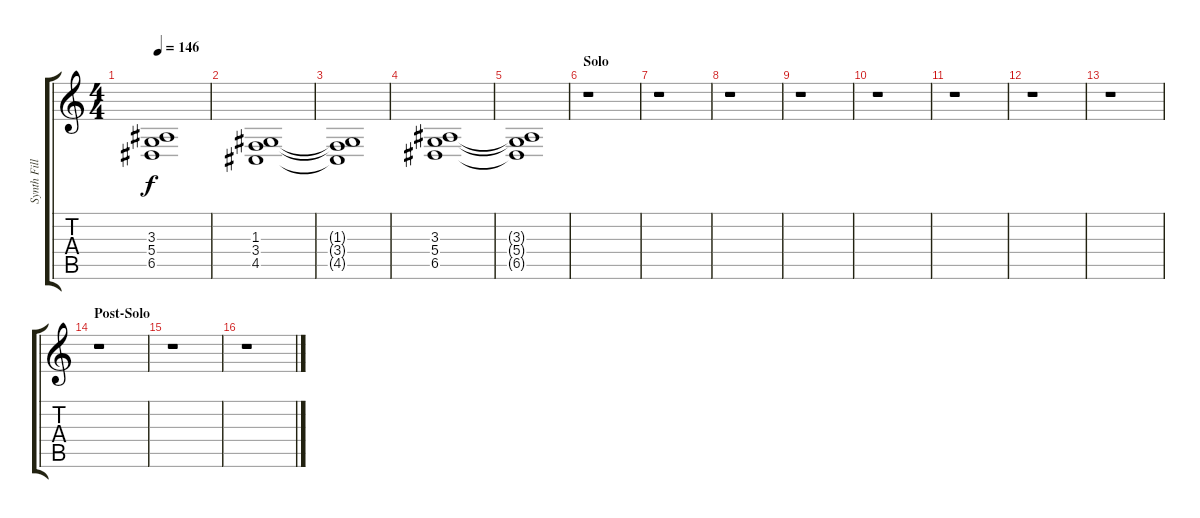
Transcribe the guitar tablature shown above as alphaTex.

\track ("Synth Fill" "Synth Fill") {instrument synthstrings1}
\staff {score tabs}
\tuning (E4 B3 G3 D3 A2 E2) {hide}
\ts (4 4)
\tempo 146
\clef g2
\ks c
(3.3{t} 5.4{t} 6.5{t}).1{dy f} |
(1.3 3.4 4.5).1 |
(1.3{t} 3.4{t} 4.5{t}).1 |
(3.3 5.4 6.5).1 |
(3.3{t} 5.4{t} 6.5{t}).1 |
\section ("" "Solo")
r.1 |
r.1 |
r.1 |
r.1 |
r.1 |
r.1 |
r.1 |
r.1 |
\section ("" "Post-Solo")
r.1 |
r.1 |
r.1
